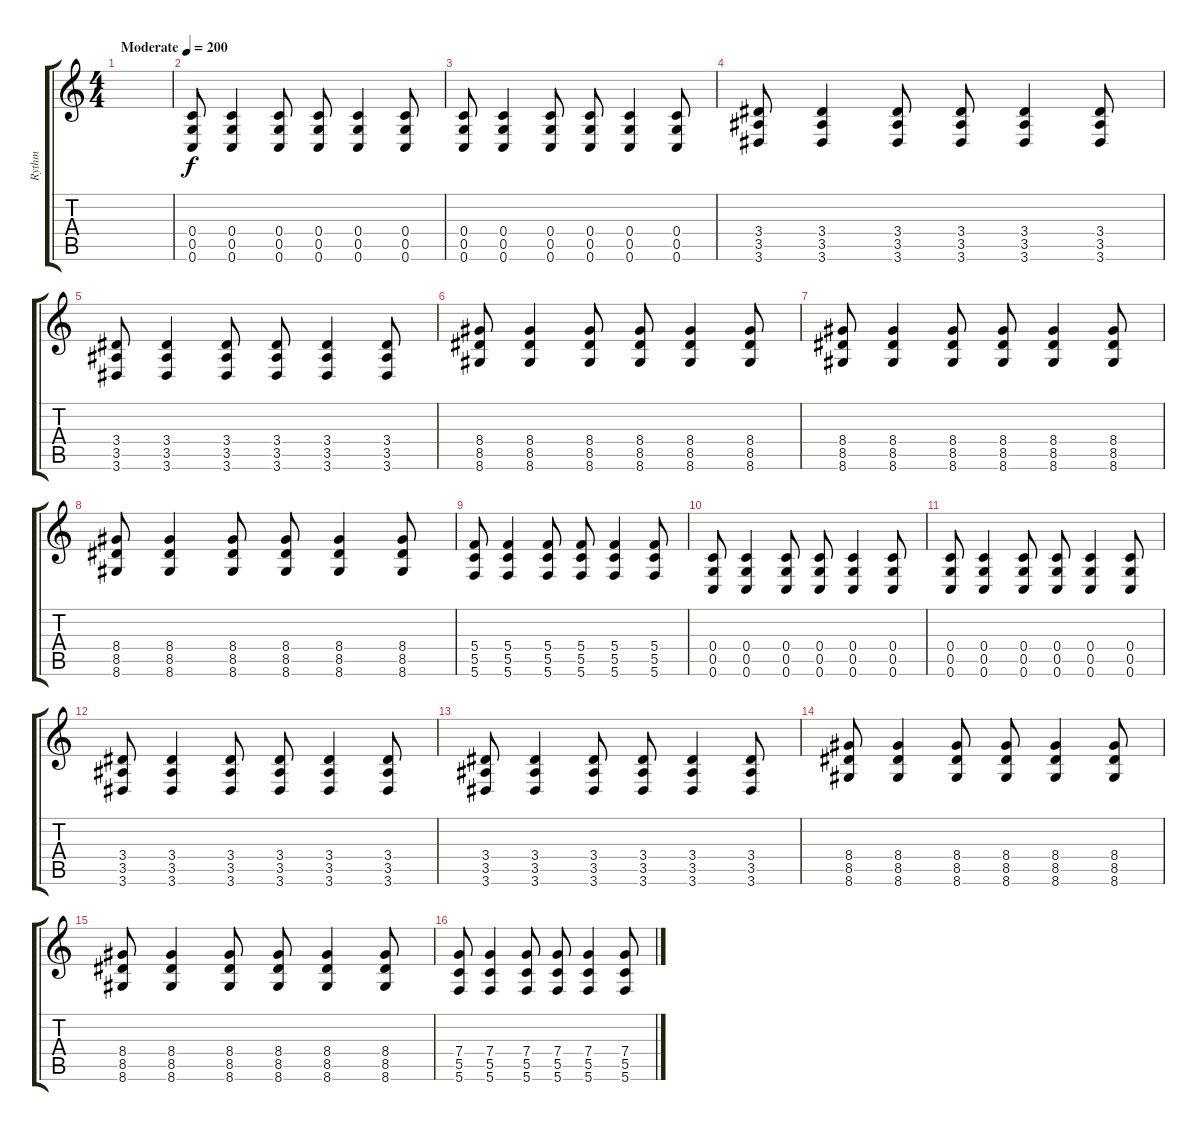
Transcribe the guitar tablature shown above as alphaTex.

\track ("Rythm" "Rythm") {instrument distortionguitar}
\staff {score tabs}
\tuning (D4 A3 F3 C3 G2 C2) {hide}
\ts (4 4)
\tempo (200 "Moderate")
\clef g2
\ks c
|
(0.4 0.5 0.6).8 (0.4 0.5 0.6).4 (0.4 0.5 0.6).8 (0.4 0.5 0.6).8 (0.4 0.5 0.6).4 (0.4 0.5 0.6).8 |
(0.4 0.5 0.6).8 (0.4 0.5 0.6).4 (0.4 0.5 0.6).8 (0.4 0.5 0.6).8 (0.4 0.5 0.6).4 (0.4 0.5 0.6).8 |
(3.4 3.5 3.6).8 (3.4 3.5 3.6).4 (3.4 3.5 3.6).8 (3.4 3.5 3.6).8 (3.4 3.5 3.6).4 (3.4 3.5 3.6).8 |
(3.4 3.5 3.6).8 (3.4 3.5 3.6).4 (3.4 3.5 3.6).8 (3.4 3.5 3.6).8 (3.4 3.5 3.6).4 (3.4 3.5 3.6).8 |
(8.4 8.5 8.6).8 (8.4 8.5 8.6).4 (8.4 8.5 8.6).8 (8.4 8.5 8.6).8 (8.4 8.5 8.6).4 (8.4 8.5 8.6).8 |
(8.4 8.5 8.6).8 (8.4 8.5 8.6).4 (8.4 8.5 8.6).8 (8.4 8.5 8.6).8 (8.4 8.5 8.6).4 (8.4 8.5 8.6).8 |
(8.4 8.5 8.6).8 (8.4 8.5 8.6).4 (8.4 8.5 8.6).8 (8.4 8.5 8.6).8 (8.4 8.5 8.6).4 (8.4 8.5 8.6).8 |
(5.4 5.5 5.6).8 (5.4 5.5 5.6).4 (5.4 5.5 5.6).8 (5.4 5.5 5.6).8 (5.4 5.5 5.6).4 (5.4 5.5 5.6).8 |
(0.4 0.5 0.6).8 (0.4 0.5 0.6).4 (0.4 0.5 0.6).8 (0.4 0.5 0.6).8 (0.4 0.5 0.6).4 (0.4 0.5 0.6).8 |
(0.4 0.5 0.6).8 (0.4 0.5 0.6).4 (0.4 0.5 0.6).8 (0.4 0.5 0.6).8 (0.4 0.5 0.6).4 (0.4 0.5 0.6).8 |
(3.4 3.5 3.6).8 (3.4 3.5 3.6).4 (3.4 3.5 3.6).8 (3.4 3.5 3.6).8 (3.4 3.5 3.6).4 (3.4 3.5 3.6).8 |
(3.4 3.5 3.6).8 (3.4 3.5 3.6).4 (3.4 3.5 3.6).8 (3.4 3.5 3.6).8 (3.4 3.5 3.6).4 (3.4 3.5 3.6).8 |
(8.4 8.5 8.6).8 (8.4 8.5 8.6).4 (8.4 8.5 8.6).8 (8.4 8.5 8.6).8 (8.4 8.5 8.6).4 (8.4 8.5 8.6).8 |
(8.4 8.5 8.6).8 (8.4 8.5 8.6).4 (8.4 8.5 8.6).8 (8.4 8.5 8.6).8 (8.4 8.5 8.6).4 (8.4 8.5 8.6).8 |
(7.4 5.5 5.6).8 (7.4 5.5 5.6).4 (7.4 5.5 5.6).8 (7.4 5.5 5.6).8 (7.4 5.5 5.6).4 (7.4 5.5 5.6).8
